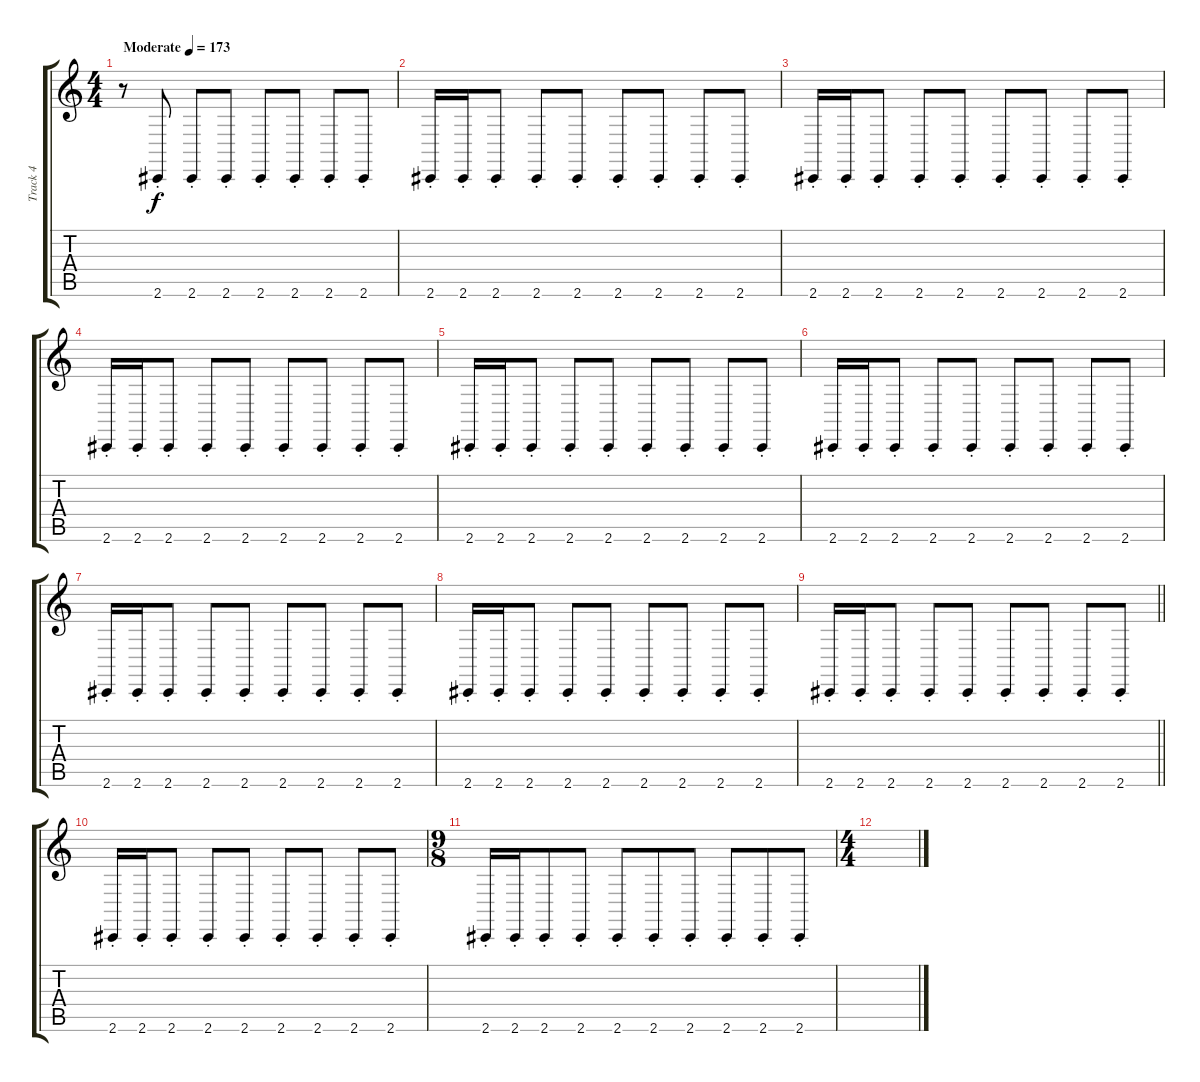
\track ("Track 4" "Track 4") {instrument lead2sawtooth}
\staff {score tabs}
\tuning (Db4 Ab3 E3 B2 Gb2 B1) {hide}
\ts (4 4)
\tempo (173 "Moderate")
\clef g2
\ks c
r.8{dy f volume 0 instrument lead2sawtooth} 2.6{st}.8{volume 10} 2.6{st}.8 2.6{st}.8 2.6{st}.8 2.6{st}.8 2.6{st}.8 2.6{st}.8 |
2.6{st}.16 2.6{st}.16 2.6{st}.8 2.6{st}.8 2.6{st}.8 2.6{st}.8 2.6{st}.8 2.6{st}.8 2.6{st}.8 |
2.6{st}.16 2.6{st}.16 2.6{st}.8 2.6{st}.8 2.6{st}.8 2.6{st}.8 2.6{st}.8 2.6{st}.8 2.6{st}.8 |
2.6{st}.16 2.6{st}.16 2.6{st}.8 2.6{st}.8 2.6{st}.8 2.6{st}.8 2.6{st}.8 2.6{st}.8 2.6{st}.8 |
2.6{st}.16 2.6{st}.16 2.6{st}.8 2.6{st}.8 2.6{st}.8 2.6{st}.8 2.6{st}.8 2.6{st}.8 2.6{st}.8 |
2.6{st}.16 2.6{st}.16 2.6{st}.8 2.6{st}.8 2.6{st}.8 2.6{st}.8 2.6{st}.8 2.6{st}.8 2.6{st}.8 |
2.6{st}.16 2.6{st}.16 2.6{st}.8 2.6{st}.8 2.6{st}.8 2.6{st}.8 2.6{st}.8 2.6{st}.8 2.6{st}.8 |
2.6{st}.16 2.6{st}.16 2.6{st}.8 2.6{st}.8 2.6{st}.8 2.6{st}.8 2.6{st}.8 2.6{st}.8 2.6{st}.8 |
\barLineRight lightlight
2.6{st}.16 2.6{st}.16 2.6{st}.8 2.6{st}.8 2.6{st}.8 2.6{st}.8 2.6{st}.8 2.6{st}.8 2.6{st}.8 |
2.6{st}.16 2.6{st}.16 2.6{st}.8 2.6{st}.8 2.6{st}.8 2.6{st}.8 2.6{st}.8 2.6{st}.8 2.6{st}.8 |
\ts (9 8)
2.6{st}.16 2.6{st}.16 2.6{st}.8 2.6{st}.8 2.6{st}.8 2.6{st}.8 2.6{st}.8 2.6{st}.8 2.6{st}.8 2.6{st}.8 |
\ts (4 4)
